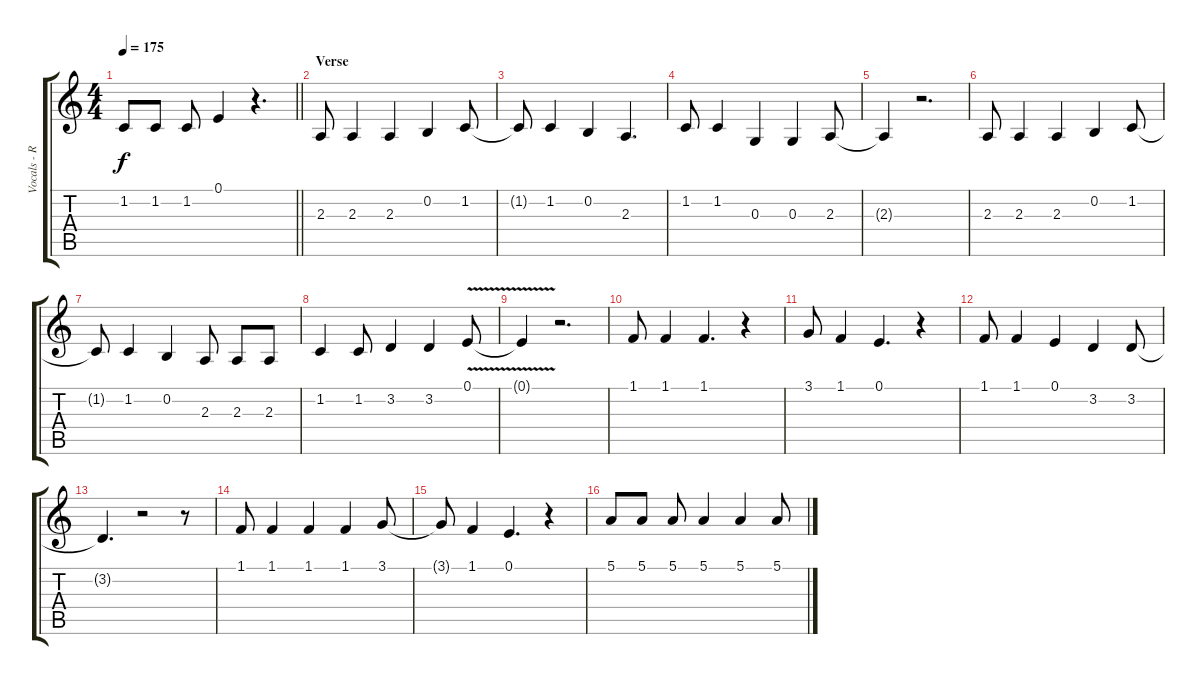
\track ("Vocals - Rob Halford" "Vocals - R") {instrument lead2sawtooth}
\staff {score tabs}
\tuning (E4 B3 G3 D3 A2 E2) {hide}
\ts (4 4)
\tempo 175
\clef g2
\barLineRight lightlight
\ks c
1.2.8{dy f} 1.2.8 1.2.8 0.1.4 r.4{d} |
\section ("" "Verse")
2.3.8 2.3.4 2.3.4 0.2.4 1.2.8 |
1.2{t}.8 1.2.4 0.2.4 2.3.4{d} |
1.2.8 1.2.4 0.3.4 0.3.4 2.3.8 |
2.3{t}.4 r.2{d} |
2.3.8 2.3.4 2.3.4 0.2.4 1.2.8 |
1.2{t}.8 1.2.4 0.2.4 2.3.8 2.3.8 2.3.8 |
1.2.4 1.2.8 3.2.4 3.2.4 0.1{v}.8 |
0.1{t}.4 r.2{d} |
1.1.8 1.1.4 1.1.4{d} r.4 |
3.1.8 1.1.4 0.1.4{d} r.4 |
1.1.8 1.1.4 0.1.4 3.2.4 3.2.8 |
3.2{t}.4{d} r.2 r.8 |
1.1.8 1.1.4 1.1.4 1.1.4 3.1.8 |
3.1{t}.8 1.1.4 0.1.4{d} r.4 |
5.1.8 5.1.8 5.1.8 5.1.4 5.1.4 5.1.8
